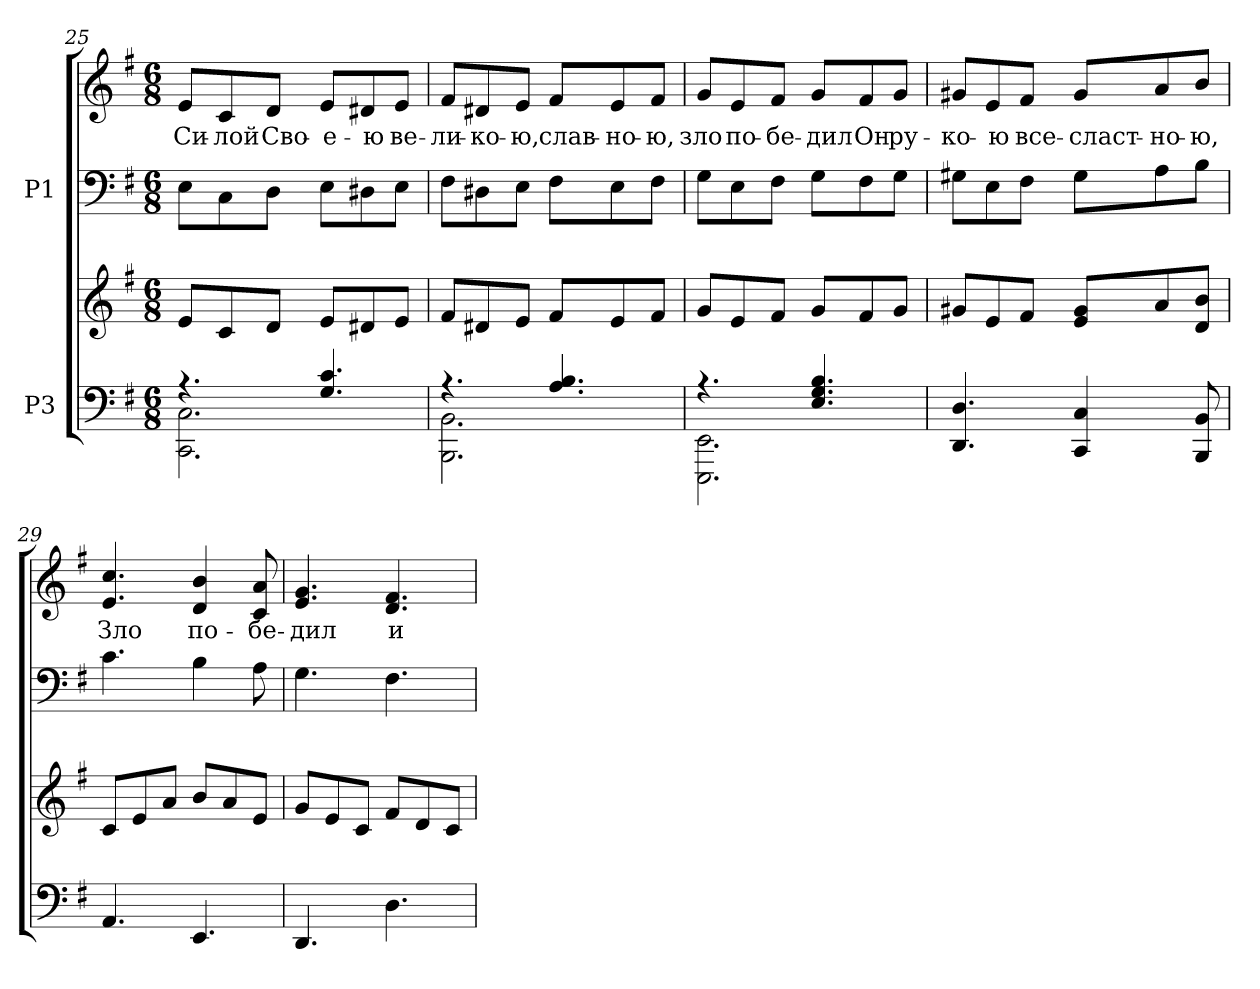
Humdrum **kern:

**kern	**kern	**kern	**kern	**text
*part2	*part2	*part1	*part1	*part1
*staff4	*staff3	*staff2	*staff1	*staff1
*I"P3	*	*I"P1	*	*
*clefF4	*clefG2	*clefF4	*clefG2	*
*k[f#]	*k[f#]	*k[f#]	*k[f#]	*
*G:	*G:	*G:	*G:	*
*M6/8	*M6/8	*M6/8	*M6/8	*
=25	=25	=25	=25	=25
*^	*	*	*	*
!	!	!	!	!	!LO:LY:b:color=#000000
4.r	2.CCi\ 2.Ci	8ei/L	8Ei\L	8ei/L	Си-
!	!	!	!	!	!LO:LY:b:color=#000000
.	.	8ci/	8Ci\	8ci/	-лой
!	!	!	!	!	!LO:LY:b:color=#000000
.	.	8di/J	8Di\J	8di/J	Сво-
!	!	!	!	!	!LO:LY:b:color=#000000
4.Gi/ 4.ci	.	8ei/L	8Ei\L	8ei/L	-е-
!	!	!	!	!	!LO:LY:b:color=#000000
.	.	8d#Xi/	8D#Xi\	8d#Xi/	-ю
!	!	!	!	!	!LO:LY:b:color=#000000
.	.	8ei/J	8Ei\J	8ei/J	ве-
=26	=26	=26	=26	=26	=26
!	!	!	!	!	!LO:LY:b:color=#000000
4.r	2.BBBi\ 2.BBi	8f#i/L	8F#i\L	8f#i/L	-ли-
!	!	!	!	!	!LO:LY:b:color=#000000
.	.	8d#Xi/	8D#Xi\	8d#Xi/	-ко-
!	!	!	!	!	!LO:LY:b:color=#000000
.	.	8ei/J	8Ei\J	8ei/J	-ю,
!	!	!	!	!	!LO:LY:b:color=#000000
4.Ai/ 4.Bi	.	8f#i/L	8F#i\L	8f#i/L	слав-
!	!	!	!	!	!LO:LY:b:color=#000000
.	.	8ei/	8Ei\	8ei/	-но-
!	!	!	!	!	!LO:LY:b:color=#000000
.	.	8f#i/J	8F#i\J	8f#i/J	-ю,
=27	=27	=27	=27	=27	=27
!	!	!	!	!	!LO:LY:b:color=#000000
4.r	2.EEEi\ 2.EEi	8gi/L	8Gi\L	8gi/L	зло
!	!	!	!	!	!LO:LY:b:color=#000000
.	.	8ei/	8Ei\	8ei/	по-
!	!	!	!	!	!LO:LY:b:color=#000000
.	.	8f#i/J	8F#i\J	8f#i/J	-бе-
!	!	!	!	!	!LO:LY:b:color=#000000
4.Ei/ 4.Gi 4.Bi	.	8gi/L	8Gi\L	8gi/L	-дил
!	!	!	!	!	!LO:LY:b:color=#000000
.	.	8f#i/	8F#i\	8f#i/	Он
!	!	!	!	!	!LO:LY:b:color=#000000
.	.	8gi/J	8Gi\J	8gi/J	ру-
*v	*v	*	*	*	*
!!LO:LB:g=z
=28	=28	=28	=28	=28
!	!	!	!	!LO:LY:b:color=#000000
4.DDi/ 4.Di	8g#Xi/L	8G#Xi\L	8g#Xi/L	-ко-
!	!	!	!	!LO:LY:b:color=#000000
.	8ei/	8Ei\	8ei/	-ю
!	!	!	!	!LO:LY:b:color=#000000
.	8f#i/J	8F#i\J	8f#i/J	все-
!	!	!	!	!LO:LY:b:color=#000000
4CCi/ 4Ci	8ei/ 8g#iL	8G#i\L	8g#i/L	-сласт-
!	!	!	!	!LO:LY:b:color=#000000
.	8ai/	8Ai\	8ai/	-но-
!	!	!	!	!LO:LY:b:color=#000000
8BBBi/ 8BBi	8di/ 8biJ	8Bi\J	8bi/J	-ю,
=29	=29	=29	=29	=29
!	!	!	!	!LO:LY:b:color=#000000
4.AAi/	8ci/L	4.ci\	4.ei/ 4.cci	Зло
.	8ei/	.	.	.
.	8ai/J	.	.	.
!	!	!	!	!LO:LY:b:color=#000000
4.EEi/	8bi/L	4Bi\	4di/ 4bi	по-
.	8ai/	.	.	.
!	!	!	!	!LO:LY:b:color=#000000
.	8ei/J	8Ai\	8ci/ 8ai	-бе-
=30	=30	=30	=30	=30
!	!	!	!	!LO:LY:b:color=#000000
4.DDi/	8gi/L	4.Gi\	4.ei/ 4.gi	-дил
.	8ei/	.	.	.
.	8ci/J	.	.	.
!	!	!	!	!LO:LY:b:color=#000000
4.Di\	8f#i/L	4.F#i\	4.di/ 4.f#i	и
.	8di/	.	.	.
.	8ci/J	.	.	.
=	=	=	=	=
*-	*-	*-	*-	*-
